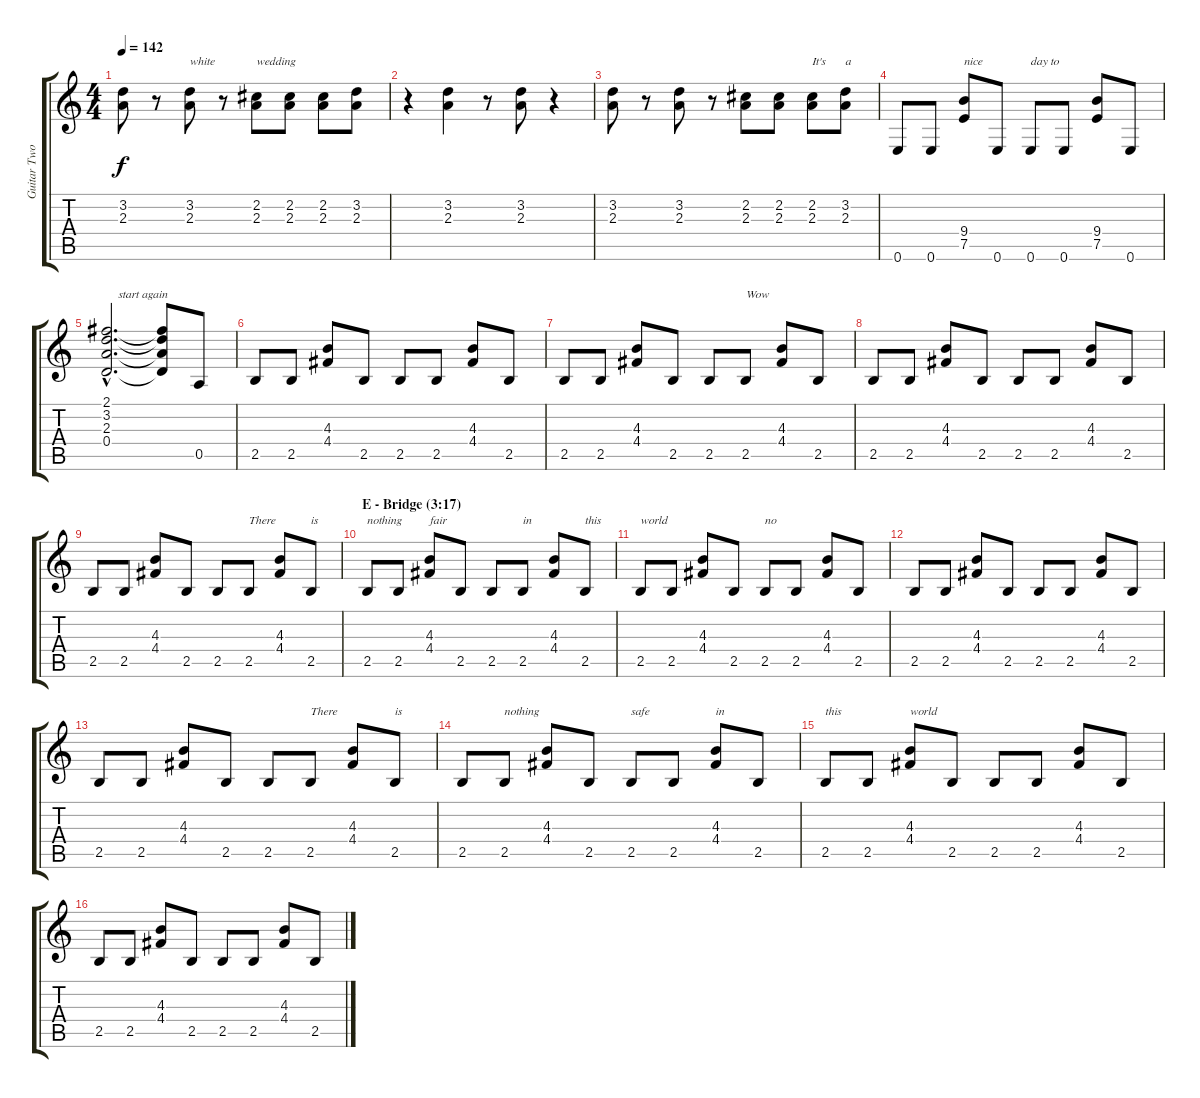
\track ("Guitar Two" "Guitar Two") {instrument distortionguitar}
\staff {score tabs}
\tuning (E4 B3 G3 D3 A2 E2) {hide}
\ts (4 4)
\tempo 142
\clef g2
\ks c
(3.2 2.3).8{dy f} r.8 (3.2 2.3).8{txt "white"} r.8 (2.2 2.3).8{txt "wedding"} (2.2 2.3).8 (2.2 2.3).8 (3.2 2.3).8 |
r.4 (3.2 2.3).4 r.8 (3.2 2.3).8 r.4 |
(3.2 2.3).8 r.8 (3.2 2.3).8 r.8 (2.2 2.3).8 (2.2 2.3).8 (2.2 2.3).8{txt "It's"} (3.2 2.3).8{txt "a"} |
0.6.8 0.6.8 (9.4 7.5).8{txt "nice"} 0.6.8 0.6.8{txt "day to"} 0.6.8 (9.4 7.5).8 0.6.8 |
(2.1{hac} 3.2{hac} 2.3{hac} 0.4{hac}).2{d txt "    start again"} (2.1{t} 3.2{t} 2.3{t} 0.4{t}).8 0.5.8 |
2.5.8 2.5.8 (4.3 4.4).8 2.5.8 2.5.8 2.5.8 (4.3 4.4).8 2.5.8 |
2.5.8 2.5.8 (4.3 4.4).8 2.5.8 2.5.8 2.5.8{txt "Wow"} (4.3 4.4).8 2.5.8 |
2.5.8 2.5.8 (4.3 4.4).8 2.5.8 2.5.8 2.5.8 (4.3 4.4).8 2.5.8 |
2.5.8 2.5.8 (4.3 4.4).8 2.5.8 2.5.8 2.5.8{txt "There"} (4.3 4.4).8 2.5.8{txt "is"} |
\section ("" "E - Bridge (3:17)")
2.5.8{txt "nothing"} 2.5.8 (4.3 4.4).8{txt "fair"} 2.5.8 2.5.8 2.5.8{txt "in"} (4.3 4.4).8 2.5.8{txt "this"} |
2.5.8{txt "world"} 2.5.8 (4.3 4.4).8 2.5.8 2.5.8{txt "no"} 2.5.8 (4.3 4.4).8 2.5.8 |
2.5.8 2.5.8 (4.3 4.4).8 2.5.8 2.5.8 2.5.8 (4.3 4.4).8 2.5.8 |
2.5.8 2.5.8 (4.3 4.4).8 2.5.8 2.5.8 2.5.8{txt "There"} (4.3 4.4).8 2.5.8{txt "is"} |
2.5.8 2.5.8{txt "nothing"} (4.3 4.4).8 2.5.8 2.5.8{txt "safe"} 2.5.8 (4.3 4.4).8{txt "in"} 2.5.8 |
2.5.8{txt "this"} 2.5.8 (4.3 4.4).8{txt "world"} 2.5.8 2.5.8 2.5.8 (4.3 4.4).8 2.5.8 |
2.5.8 2.5.8 (4.3 4.4).8 2.5.8 2.5.8 2.5.8 (4.3 4.4).8 2.5.8
